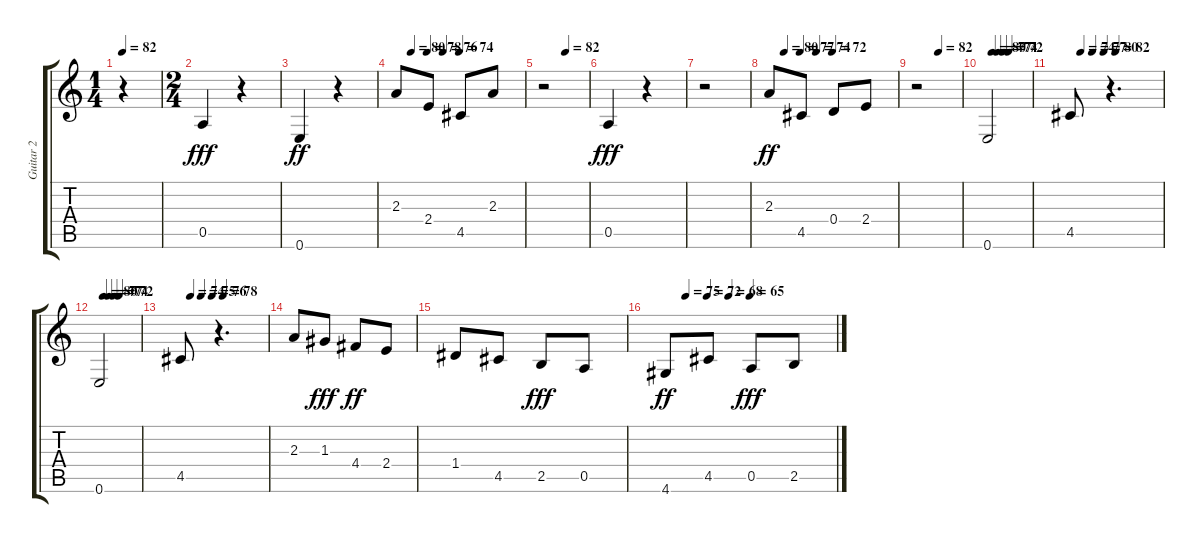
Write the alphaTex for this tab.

\track ("Guitar 2" "Guitar 2") {instrument acousticguitarnylon}
\staff {score tabs}
\tuning (E4 B3 G3 D3 A2 E2) {hide}
\ts (1 4)
\tempo 82
\clef g2
\ks c
r.4{dy fff instrument acousticguitarnylon} |
\ts (2 4)
0.5.4 r.4 |
0.6.4{dy ff} r.4 |
\tempo (80 0.125)
\tempo (78 0.25)
\tempo (76 0.375)
\tempo (74 0.5)
2.3.8 2.4.8 4.5.8 2.3.8 |
\tempo (82 0.5)
r.2 |
0.5.4{dy fff} r.4 |
r.2 |
\tempo (80 0.125)
\tempo (77 0.25)
\tempo (74 0.375)
\tempo (72 0.5)
2.3.8{dy ff} 4.5.8 0.4.8 2.4.8 |
\tempo (82 0.5)
r.2 |
\tempo (80 0.125)
\tempo (77 0.25)
\tempo (74 0.375)
\tempo (72 0.5)
0.6.2 |
\tempo (74 0.125)
\tempo (77 0.25)
\tempo (80 0.375)
\tempo (82 0.5)
4.5.8 r.4{d} |
\tempo (80 0.125)
\tempo (77 0.25)
\tempo (74 0.375)
\tempo (72 0.5)
0.6.2 |
\tempo (74 0.125)
\tempo (75 0.25)
\tempo (76 0.375)
\tempo (78 0.5)
4.5.8 r.4{d} |
2.3.8 1.3.8{dy fff} 4.4.8{dy ff} 2.4.8 |
1.4.8 4.5.8 2.5.8{dy fff} 0.5.8 |
\tempo (75 0.125)
\tempo (72 0.25)
\tempo (68 0.375)
\tempo (65 0.5)
4.6.8{dy ff} 4.5.8 0.5.8{dy fff} 2.5.8
